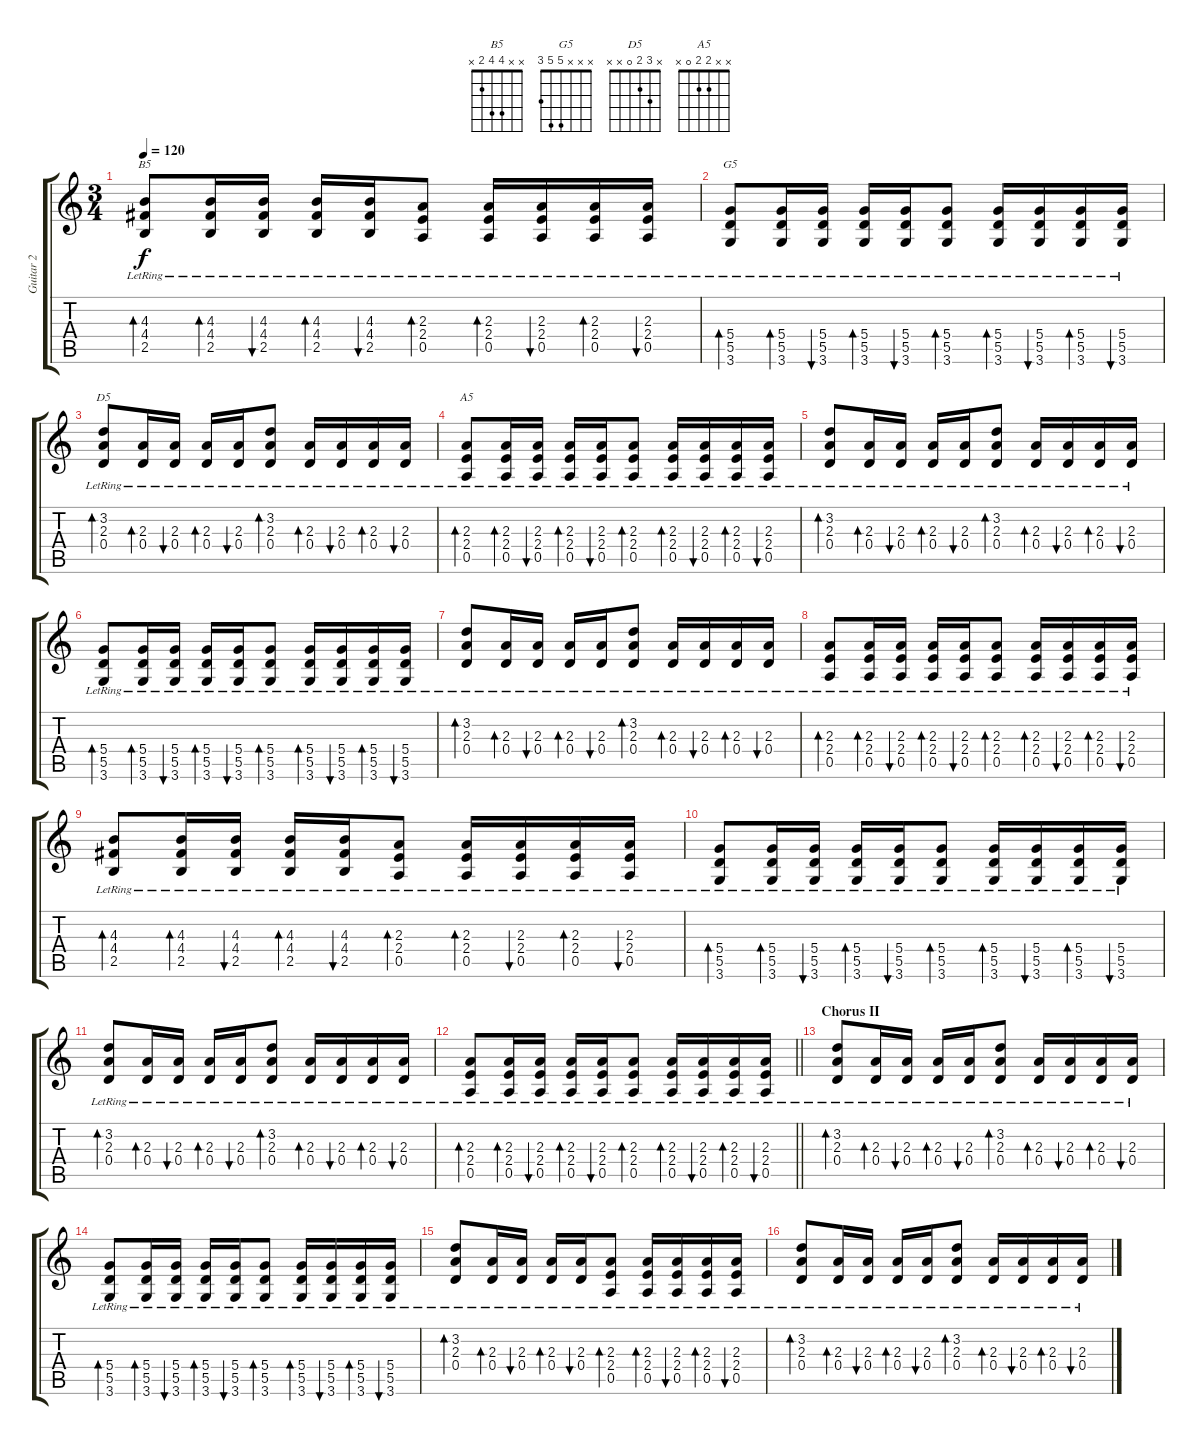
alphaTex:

\track ("Guitar 2" "Guitar 2") {instrument acousticguitarsteel}
\staff {score tabs}
\tuning (E4 B3 G3 D3 A2 E2) {hide}
\chord ("B5" x x 4 4 2 x)
\chord ("G5" x x x 5 5 3)
\chord ("D5" x 3 2 0 x x)
\chord ("A5" x x 2 2 0 x)
\ts (3 4)
\tempo 120
\clef g2
\ks c
(4.3{lr} 4.4{lr} 2.5{lr}).8{bd 60 ch "B5" dy f} (4.3{lr} 4.4{lr} 2.5{lr}).16{bd 60} (4.3{lr} 4.4{lr} 2.5{lr}).16{bu 60} (4.3{lr} 4.4{lr} 2.5{lr}).16{bd 60} (4.3{lr} 4.4{lr} 2.5{lr}).16{bu 60} (2.3{lr} 2.4{lr} 0.5{lr}).8{bd 60} (2.3{lr} 2.4{lr} 0.5{lr}).16{bd 60} (2.3{lr} 2.4{lr} 0.5{lr}).16{bu 60} (2.3{lr} 2.4{lr} 0.5{lr}).16{bd 60} (2.3{lr} 2.4{lr} 0.5{lr}).16{bu 60} |
(5.4{lr} 5.5{lr} 3.6{lr}).8{bd 60 ch "G5"} (5.4{lr} 5.5{lr} 3.6{lr}).16{bd 60} (5.4{lr} 5.5{lr} 3.6{lr}).16{bu 60} (5.4{lr} 5.5{lr} 3.6{lr}).16{bd 60} (5.4{lr} 5.5{lr} 3.6{lr}).16{bu 60} (5.4{lr} 5.5{lr} 3.6{lr}).8{bd 60} (5.4{lr} 5.5{lr} 3.6{lr}).16{bd 60} (5.4{lr} 5.5{lr} 3.6{lr}).16{bu 60} (5.4{lr} 5.5{lr} 3.6{lr}).16{bd 60} (5.4{lr} 5.5{lr} 3.6{lr}).16{bu 60} |
(3.2{lr} 2.3{lr} 0.4{lr}).8{bd 60 ch "D5"} (2.3{lr} 0.4{lr}).16{bd 60} (2.3{lr} 0.4{lr}).16{bu 60} (2.3{lr} 0.4{lr}).16{bd 60} (2.3{lr} 0.4{lr}).16{bu 60} (3.2{lr} 2.3{lr} 0.4{lr}).8{bd 60} (2.3{lr} 0.4{lr}).16{bd 60} (2.3{lr} 0.4{lr}).16{bu 60} (2.3{lr} 0.4{lr}).16{bd 60} (2.3{lr} 0.4{lr}).16{bu 60} |
(2.3{lr} 2.4{lr} 0.5{lr}).8{bd 60 ch "A5"} (2.3{lr} 2.4{lr} 0.5{lr}).16{bd 60} (2.3{lr} 2.4{lr} 0.5{lr}).16{bu 60} (2.3{lr} 2.4{lr} 0.5{lr}).16{bd 60} (2.3{lr} 2.4{lr} 0.5{lr}).16{bu 60} (2.3{lr} 2.4{lr} 0.5{lr}).8{bd 60} (2.3{lr} 2.4{lr} 0.5{lr}).16{bd 60} (2.3{lr} 2.4{lr} 0.5{lr}).16{bu 60} (2.3{lr} 2.4{lr} 0.5{lr}).16{bd 60} (2.3{lr} 2.4{lr} 0.5{lr}).16{bu 60} |
(3.2{lr} 2.3{lr} 0.4{lr}).8{bd 60} (2.3{lr} 0.4{lr}).16{bd 60} (2.3{lr} 0.4{lr}).16{bu 60} (2.3{lr} 0.4{lr}).16{bd 60} (2.3{lr} 0.4{lr}).16{bu 60} (3.2{lr} 2.3{lr} 0.4{lr}).8{bd 60} (2.3{lr} 0.4{lr}).16{bd 60} (2.3{lr} 0.4{lr}).16{bu 60} (2.3{lr} 0.4{lr}).16{bd 60} (2.3{lr} 0.4{lr}).16{bu 60} |
(5.4{lr} 5.5{lr} 3.6{lr}).8{bd 60} (5.4{lr} 5.5{lr} 3.6{lr}).16{bd 60} (5.4{lr} 5.5{lr} 3.6{lr}).16{bu 60} (5.4{lr} 5.5{lr} 3.6{lr}).16{bd 60} (5.4{lr} 5.5{lr} 3.6{lr}).16{bu 60} (5.4{lr} 5.5{lr} 3.6{lr}).8{bd 60} (5.4{lr} 5.5{lr} 3.6{lr}).16{bd 60} (5.4{lr} 5.5{lr} 3.6{lr}).16{bu 60} (5.4{lr} 5.5{lr} 3.6{lr}).16{bd 60} (5.4{lr} 5.5{lr} 3.6{lr}).16{bu 60} |
(3.2{lr} 2.3{lr} 0.4{lr}).8{bd 60} (2.3{lr} 0.4{lr}).16{bd 60} (2.3{lr} 0.4{lr}).16{bu 60} (2.3{lr} 0.4{lr}).16{bd 60} (2.3{lr} 0.4{lr}).16{bu 60} (3.2{lr} 2.3{lr} 0.4{lr}).8{bd 60} (2.3{lr} 0.4{lr}).16{bd 60} (2.3{lr} 0.4{lr}).16{bu 60} (2.3{lr} 0.4{lr}).16{bd 60} (2.3{lr} 0.4{lr}).16{bu 60} |
(2.3{lr} 2.4{lr} 0.5{lr}).8{bd 60} (2.3{lr} 2.4{lr} 0.5{lr}).16{bd 60} (2.3{lr} 2.4{lr} 0.5{lr}).16{bu 60} (2.3{lr} 2.4{lr} 0.5{lr}).16{bd 60} (2.3{lr} 2.4{lr} 0.5{lr}).16{bu 60} (2.3{lr} 2.4{lr} 0.5{lr}).8{bd 60} (2.3{lr} 2.4{lr} 0.5{lr}).16{bd 60} (2.3{lr} 2.4{lr} 0.5{lr}).16{bu 60} (2.3{lr} 2.4{lr} 0.5{lr}).16{bd 60} (2.3{lr} 2.4{lr} 0.5{lr}).16{bu 60} |
(4.3{lr} 4.4{lr} 2.5{lr}).8{bd 60} (4.3{lr} 4.4{lr} 2.5{lr}).16{bd 60} (4.3{lr} 4.4{lr} 2.5{lr}).16{bu 60} (4.3{lr} 4.4{lr} 2.5{lr}).16{bd 60} (4.3{lr} 4.4{lr} 2.5{lr}).16{bu 60} (2.3{lr} 2.4{lr} 0.5{lr}).8{bd 60} (2.3{lr} 2.4{lr} 0.5{lr}).16{bd 60} (2.3{lr} 2.4{lr} 0.5{lr}).16{bu 60} (2.3{lr} 2.4{lr} 0.5{lr}).16{bd 60} (2.3{lr} 2.4{lr} 0.5{lr}).16{bu 60} |
(5.4{lr} 5.5{lr} 3.6{lr}).8{bd 60} (5.4{lr} 5.5{lr} 3.6{lr}).16{bd 60} (5.4{lr} 5.5{lr} 3.6{lr}).16{bu 60} (5.4{lr} 5.5{lr} 3.6{lr}).16{bd 60} (5.4{lr} 5.5{lr} 3.6{lr}).16{bu 60} (5.4{lr} 5.5{lr} 3.6{lr}).8{bd 60} (5.4{lr} 5.5{lr} 3.6{lr}).16{bd 60} (5.4{lr} 5.5{lr} 3.6{lr}).16{bu 60} (5.4{lr} 5.5{lr} 3.6{lr}).16{bd 60} (5.4{lr} 5.5{lr} 3.6{lr}).16{bu 60} |
(3.2{lr} 2.3{lr} 0.4{lr}).8{bd 60} (2.3{lr} 0.4{lr}).16{bd 60} (2.3{lr} 0.4{lr}).16{bu 60} (2.3{lr} 0.4{lr}).16{bd 60} (2.3{lr} 0.4{lr}).16{bu 60} (3.2{lr} 2.3{lr} 0.4{lr}).8{bd 60} (2.3{lr} 0.4{lr}).16{bd 60} (2.3{lr} 0.4{lr}).16{bu 60} (2.3{lr} 0.4{lr}).16{bd 60} (2.3{lr} 0.4{lr}).16{bu 60} |
\barLineRight lightlight
(2.3{lr} 2.4{lr} 0.5{lr}).8{bd 60} (2.3{lr} 2.4{lr} 0.5{lr}).16{bd 60} (2.3{lr} 2.4{lr} 0.5{lr}).16{bu 60} (2.3{lr} 2.4{lr} 0.5{lr}).16{bd 60} (2.3{lr} 2.4{lr} 0.5{lr}).16{bu 60} (2.3{lr} 2.4{lr} 0.5{lr}).8{bd 60} (2.3{lr} 2.4{lr} 0.5{lr}).16{bd 60} (2.3{lr} 2.4{lr} 0.5{lr}).16{bu 60} (2.3{lr} 2.4{lr} 0.5{lr}).16{bd 60} (2.3{lr} 2.4{lr} 0.5{lr}).16{bu 60} |
\section ("" "Chorus II")
(3.2{lr} 2.3{lr} 0.4{lr}).8{bd 60} (2.3{lr} 0.4{lr}).16{bd 60} (2.3{lr} 0.4{lr}).16{bu 60} (2.3{lr} 0.4{lr}).16{bd 60} (2.3{lr} 0.4{lr}).16{bu 60} (3.2{lr} 2.3{lr} 0.4{lr}).8{bd 60} (2.3{lr} 0.4{lr}).16{bd 60} (2.3{lr} 0.4{lr}).16{bu 60} (2.3{lr} 0.4{lr}).16{bd 60} (2.3{lr} 0.4{lr}).16{bu 60} |
(5.4{lr} 5.5{lr} 3.6{lr}).8{bd 60} (5.4{lr} 5.5{lr} 3.6{lr}).16{bd 60} (5.4{lr} 5.5{lr} 3.6{lr}).16{bu 60} (5.4{lr} 5.5{lr} 3.6{lr}).16{bd 60} (5.4{lr} 5.5{lr} 3.6{lr}).16{bu 60} (5.4{lr} 5.5{lr} 3.6{lr}).8{bd 60} (5.4{lr} 5.5{lr} 3.6{lr}).16{bd 60} (5.4{lr} 5.5{lr} 3.6{lr}).16{bu 60} (5.4{lr} 5.5{lr} 3.6{lr}).16{bd 60} (5.4{lr} 5.5{lr} 3.6{lr}).16{bu 60} |
(3.2{lr} 2.3{lr} 0.4{lr}).8{bd 60} (2.3{lr} 0.4{lr}).16{bd 60} (2.3{lr} 0.4{lr}).16{bu 60} (2.3{lr} 0.4{lr}).16{bd 60} (2.3{lr} 0.4{lr}).16{bu 60} (2.3{lr} 2.4{lr} 0.5{lr}).8{bd 60} (2.3{lr} 2.4{lr} 0.5{lr}).16{bd 60} (2.3{lr} 2.4{lr} 0.5{lr}).16{bu 60} (2.3{lr} 2.4{lr} 0.5{lr}).16{bd 60} (2.3{lr} 2.4{lr} 0.5{lr}).16{bu 60} |
(3.2{lr} 2.3{lr} 0.4{lr}).8{bd 60} (2.3{lr} 0.4{lr}).16{bd 60} (2.3{lr} 0.4{lr}).16{bu 60} (2.3{lr} 0.4{lr}).16{bd 60} (2.3{lr} 0.4{lr}).16{bu 60} (3.2{lr} 2.3{lr} 0.4{lr}).8{bd 60} (2.3{lr} 0.4{lr}).16{bd 60} (2.3{lr} 0.4{lr}).16{bu 60} (2.3{lr} 0.4{lr}).16{bd 60} (2.3{lr} 0.4{lr}).16{bu 60}
